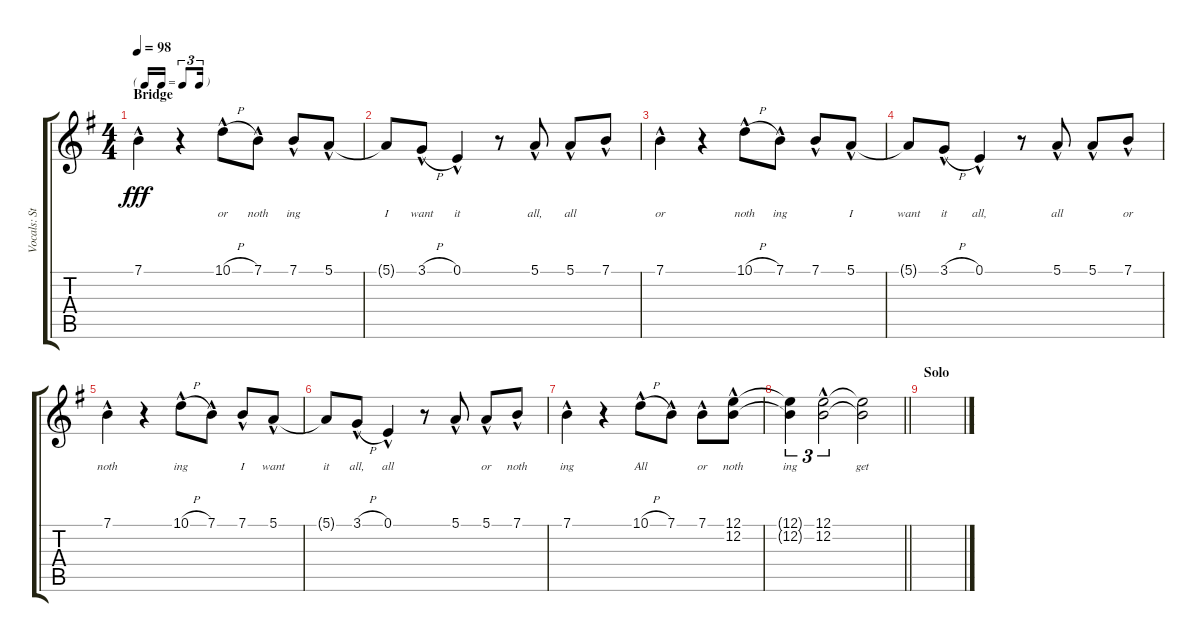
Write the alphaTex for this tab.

\track ("Vocals: Stephen" "Vocals: St") {instrument lead2sawtooth}
\staff {score tabs}
\tuning (E4 B3 G3 D3 A2 E2) {hide}
\ts (4 4)
\tf triplet16th
\section ("" "Bridge")
\tempo 98
\clef g2
\ks g
7.1{hac}.4{lyrics (0 "") lyrics (1 "") lyrics (2 "") lyrics (3 "") lyrics (4 "") dy fff} r.4 10.1{h hac}.8{lyrics (0 "or") lyrics (1 "") lyrics (2 "") lyrics (3 "") lyrics (4 "")} 7.1{hac}.8{lyrics (0 "noth") lyrics (1 "") lyrics (2 "") lyrics (3 "") lyrics (4 "")} 7.1{hac}.8{lyrics (0 "ing") lyrics (1 "") lyrics (2 "") lyrics (3 "") lyrics (4 "")} 5.1{hac}.8{lyrics (0 "") lyrics (1 "") lyrics (2 "") lyrics (3 "") lyrics (4 "")} |
5.1{t}.8{lyrics (0 "I") lyrics (1 "") lyrics (2 "") lyrics (3 "") lyrics (4 "")} 3.1{h hac}.8{lyrics (0 "want") lyrics (1 "") lyrics (2 "") lyrics (3 "") lyrics (4 "")} 0.1{hac}.4{lyrics (0 "it") lyrics (1 "") lyrics (2 "") lyrics (3 "") lyrics (4 "")} r.8 5.1{hac}.8{lyrics (0 "all,") lyrics (1 "") lyrics (2 "") lyrics (3 "") lyrics (4 "")} 5.1{hac}.8{lyrics (0 "all") lyrics (1 "") lyrics (2 "") lyrics (3 "") lyrics (4 "")} 7.1{hac}.8{lyrics (0 "") lyrics (1 "") lyrics (2 "") lyrics (3 "") lyrics (4 "")} |
7.1{hac}.4{lyrics (0 "or") lyrics (1 "") lyrics (2 "") lyrics (3 "") lyrics (4 "")} r.4 10.1{h hac}.8{lyrics (0 "noth") lyrics (1 "") lyrics (2 "") lyrics (3 "") lyrics (4 "")} 7.1{hac}.8{lyrics (0 "ing") lyrics (1 "") lyrics (2 "") lyrics (3 "") lyrics (4 "")} 7.1{hac}.8{lyrics (0 "") lyrics (1 "") lyrics (2 "") lyrics (3 "") lyrics (4 "")} 5.1{hac}.8{lyrics (0 "I") lyrics (1 "") lyrics (2 "") lyrics (3 "") lyrics (4 "")} |
5.1{t}.8{lyrics (0 "want") lyrics (1 "") lyrics (2 "") lyrics (3 "") lyrics (4 "")} 3.1{h hac}.8{lyrics (0 "it") lyrics (1 "") lyrics (2 "") lyrics (3 "") lyrics (4 "")} 0.1{hac}.4{lyrics (0 "all,") lyrics (1 "") lyrics (2 "") lyrics (3 "") lyrics (4 "")} r.8 5.1{hac}.8{lyrics (0 "all") lyrics (1 "") lyrics (2 "") lyrics (3 "") lyrics (4 "")} 5.1{hac}.8{lyrics (0 "") lyrics (1 "") lyrics (2 "") lyrics (3 "") lyrics (4 "")} 7.1{hac}.8{lyrics (0 "or") lyrics (1 "") lyrics (2 "") lyrics (3 "") lyrics (4 "")} |
7.1{hac}.4{lyrics (0 "noth") lyrics (1 "") lyrics (2 "") lyrics (3 "") lyrics (4 "")} r.4 10.1{h hac}.8{lyrics (0 "ing") lyrics (1 "") lyrics (2 "") lyrics (3 "") lyrics (4 "")} 7.1{hac}.8{lyrics (0 "") lyrics (1 "") lyrics (2 "") lyrics (3 "") lyrics (4 "")} 7.1{hac}.8{lyrics (0 "I") lyrics (1 "") lyrics (2 "") lyrics (3 "") lyrics (4 "")} 5.1{hac}.8{lyrics (0 "want") lyrics (1 "") lyrics (2 "") lyrics (3 "") lyrics (4 "")} |
5.1{t}.8{lyrics (0 "it") lyrics (1 "") lyrics (2 "") lyrics (3 "") lyrics (4 "")} 3.1{h hac}.8{lyrics (0 "all,") lyrics (1 "") lyrics (2 "") lyrics (3 "") lyrics (4 "")} 0.1{hac}.4{lyrics (0 "all") lyrics (1 "") lyrics (2 "") lyrics (3 "") lyrics (4 "")} r.8 5.1{hac}.8{lyrics (0 "") lyrics (1 "") lyrics (2 "") lyrics (3 "") lyrics (4 "")} 5.1{hac}.8{lyrics (0 "or") lyrics (1 "") lyrics (2 "") lyrics (3 "") lyrics (4 "")} 7.1{hac}.8{lyrics (0 "noth") lyrics (1 "") lyrics (2 "") lyrics (3 "") lyrics (4 "")} |
7.1{hac}.4{lyrics (0 "ing") lyrics (1 "") lyrics (2 "") lyrics (3 "") lyrics (4 "")} r.4 10.1{h hac}.8{lyrics (0 "All") lyrics (1 "") lyrics (2 "") lyrics (3 "") lyrics (4 "")} 7.1{hac}.8{lyrics (0 "") lyrics (1 "") lyrics (2 "") lyrics (3 "") lyrics (4 "")} 7.1{hac}.8{lyrics (0 "or") lyrics (1 "") lyrics (2 "") lyrics (3 "") lyrics (4 "")} (12.1{hac} 12.2{hac}).8{lyrics (0 "noth") lyrics (1 "") lyrics (2 "") lyrics (3 "") lyrics (4 "")} |
\barLineRight lightlight
(12.1{t} 12.2{t}).4{tu (3 2) lyrics (0 "ing") lyrics (1 "") lyrics (2 "") lyrics (3 "") lyrics (4 "")} (12.1{hac} 12.2{hac}).2{tu (3 2) lyrics (0 "") lyrics (1 "") lyrics (2 "") lyrics (3 "") lyrics (4 "")} (12.1{t} 12.2{t}).2{lyrics (0 "get") lyrics (1 "") lyrics (2 "") lyrics (3 "") lyrics (4 "")} |
\section ("" "Solo")
